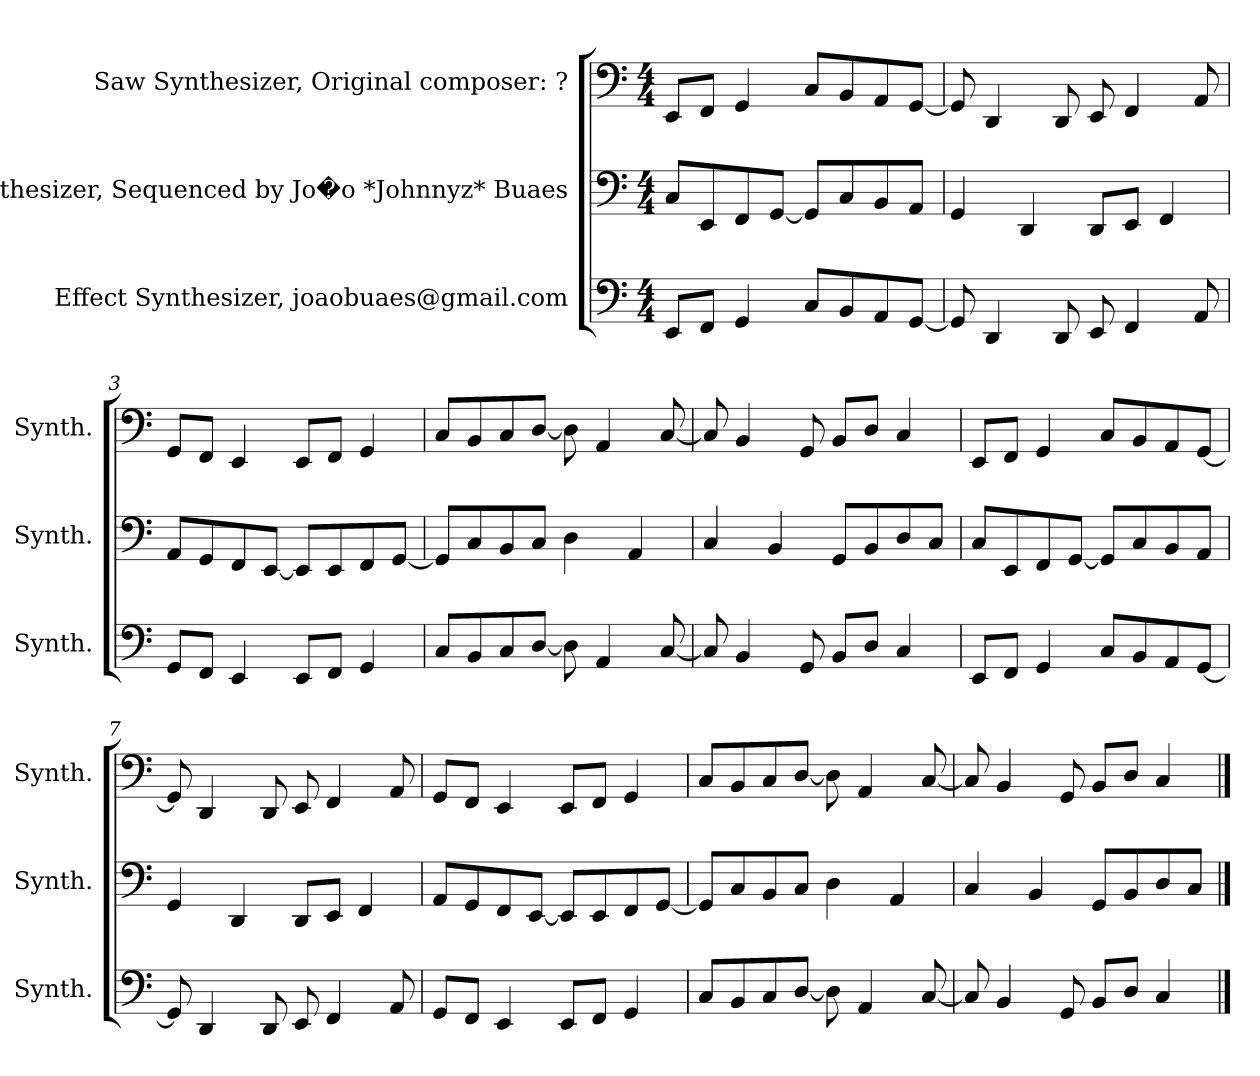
**kern	**kern	**kern
*part3	*part2	*part1
*staff3	*staff2	*staff1
*I"Effect Synthesizer, joaobuaes@gmail.com	*I"Saw Synthesizer, Sequenced by Jo�o *Johnnyz* Buaes	*I"Saw Synthesizer, Original composer: ?
*I'Synth.	*I'Synth.	*I'Synth.
*clefF4	*clefF4	*clefF4
*k[]	*k[]	*k[]
*M4/4	*M4/4	*M4/4
*MM118	*MM118	*MM118
=1	=1	=1
8EE/L	8C/L	8EE/L
8FF/J	8EE/	8FF/J
4GG/	8FF/	4GG/
.	[8GG/J	.
8C/L	8GG/L]	8C/L
8BB/	8C/	8BB/
8AA/	8BB/	8AA/
[8GG/J	8AA/J	[8GG/J
=2	=2	=2
8GG/]	4GG/	8GG/]
4DD/	.	4DD/
.	4DD/	.
8DD/	.	8DD/
8EE/	8DD/L	8EE/
4FF/	8EE/J	4FF/
.	4FF/	.
8AA/	.	8AA/
!!LO:LB:g=z
=3	=3	=3
8GG/L	8AA/L	8GG/L
8FF/J	8GG/	8FF/J
4EE/	8FF/	4EE/
.	[8EE/J	.
8EE/L	8EE/L]	8EE/L
8FF/J	8EE/	8FF/J
4GG/	8FF/	4GG/
.	[8GG/J	.
=4	=4	=4
8C/L	8GG/L]	8C/L
8BB/	8C/	8BB/
8C/	8BB/	8C/
[8D/J	8C/J	[8D/J
8D\]	4D\	8D\]
4AA/	.	4AA/
.	4AA/	.
[8C/	.	[8C/
=5	=5	=5
8C/]	4C/	8C/]
4BB/	.	4BB/
.	4BB/	.
8GG/	.	8GG/
8BB/L	8GG/L	8BB/L
8D/J	8BB/	8D/J
4C/	8D/	4C/
.	8C/J	.
=6	=6	=6
8EE/L	8C/L	8EE/L
8FF/J	8EE/	8FF/J
4GG/	8FF/	4GG/
.	[8GG/J	.
8C/L	8GG/L]	8C/L
8BB/	8C/	8BB/
8AA/	8BB/	8AA/
[8GG/J	8AA/J	[8GG/J
!!LO:LB:g=z
=7	=7	=7
8GG/]	4GG/	8GG/]
4DD/	.	4DD/
.	4DD/	.
8DD/	.	8DD/
8EE/	8DD/L	8EE/
4FF/	8EE/J	4FF/
.	4FF/	.
8AA/	.	8AA/
=8	=8	=8
8GG/L	8AA/L	8GG/L
8FF/J	8GG/	8FF/J
4EE/	8FF/	4EE/
.	[8EE/J	.
8EE/L	8EE/L]	8EE/L
8FF/J	8EE/	8FF/J
4GG/	8FF/	4GG/
.	[8GG/J	.
=9	=9	=9
8C/L	8GG/L]	8C/L
8BB/	8C/	8BB/
8C/	8BB/	8C/
[8D/J	8C/J	[8D/J
8D\]	4D\	8D\]
4AA/	.	4AA/
.	4AA/	.
[8C/	.	[8C/
=10	=10	=10
8C/]	4C/	8C/]
4BB/	.	4BB/
.	4BB/	.
8GG/	.	8GG/
8BB/L	8GG/L	8BB/L
8D/J	8BB/	8D/J
4C/	8D/	4C/
.	8C/J	.
==	==	==
*-	*-	*-
